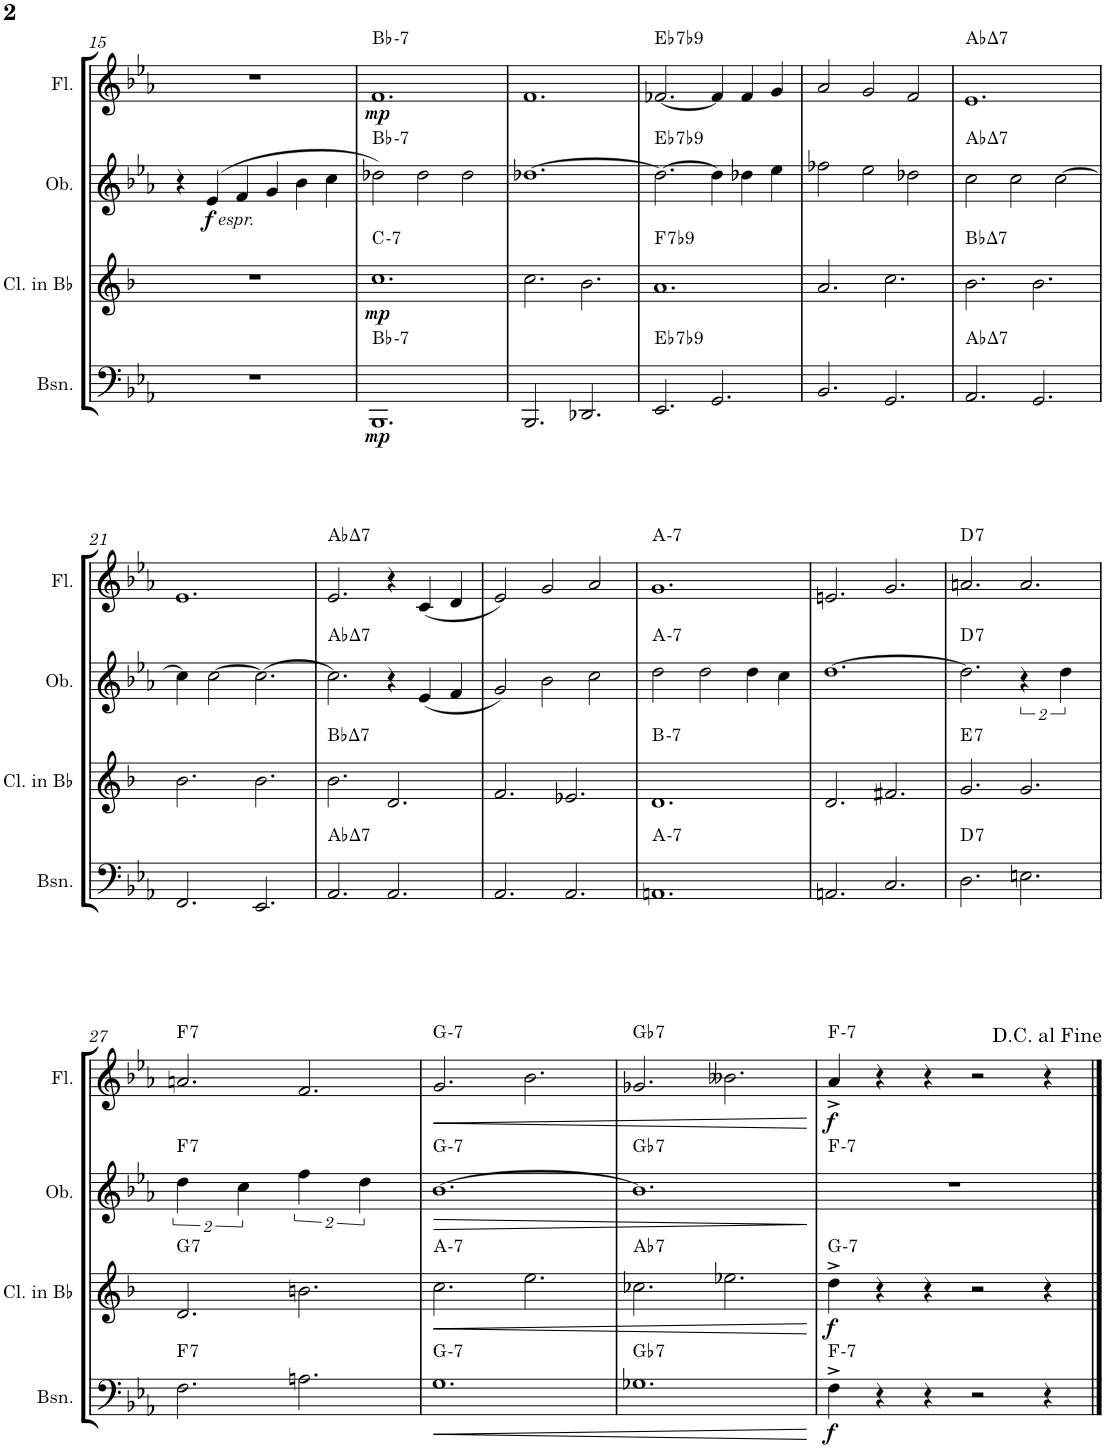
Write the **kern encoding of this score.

**kern	**dynam	**harte	**kern	**dynam	**harte	**kern	**dynam	**harte	**kern	**dynam	**harte
*part4	*part4	*part4	*part3	*part3	*part3	*part2	*part2	*part2	*part1	*part1	*part1
*staff4	*staff4	*	*staff3	*staff3	*	*staff2	*staff2	*	*staff1	*staff1	*
*I"Bassoon	*	*	*I"Clarinet in Bb	*	*	*I"Oboe	*	*	*I"Flute	*	*
*I'Bsn.	*	*	*I'Cl. in Bb	*	*	*I'Ob.	*	*	*I'Fl.	*	*
!!LO:PB:g=z
*clefF4	*	*	*clefG2	*	*	*clefG2	*	*	*clefG2	*	*
*	*	*	*Trd1c2	*	*	*	*	*	*	*	*
*k[b-e-a-]	*	*	*k[b-]	*	*	*k[b-e-a-]	*	*	*k[b-e-a-]	*	*
*M6/4	*	*	*M6/4	*	*	*M6/4	*	*	*M6/4	*	*
=15	=15	=15	=15	=15	=15	=15	=15	=15	=15	=15	=15
1.r	.	.	1.r	.	.	4r	.	.	1.r	.	.
!	!	!	!	!	!	!LO:TX:b:i:t=espr.	!	!	!	!	!
!	!	!	!	!	!	!	!LO:DY:b	!	!	!	!
.	.	.	.	.	.	(4e-/	f	.	.	.	.
.	.	.	.	.	.	4f/	.	.	.	.	.
.	.	.	.	.	.	4g/	.	.	.	.	.
.	.	.	.	.	.	4b-\	.	.	.	.	.
.	.	.	.	.	.	4cc\	.	.	.	.	.
=16	=16	=16	=16	=16	=16	=16	=16	=16	=16	=16	=16
!	!LO:DY:b	!LO:H:kt=7	!	!LO:DY:b	!LO:H:kt=7	!	!	!LO:H:kt=7	!	!LO:DY:b	!LO:H:kt=7
1.BBB-	mp	Bb:min7	1.cc	mp	C:min7	2dd-X\)	.	Bb:min7	1.f	mp	Bb:min7
.	.	.	.	.	.	2dd-\	.	.	.	.	.
.	.	.	.	.	.	2dd-\	.	.	.	.	.
=17	=17	=17	=17	=17	=17	=17	=17	=17	=17	=17	=17
2.BBB-/	.	.	2.cc\	.	.	[1.dd-X	.	.	1.f	.	.
2.DD-X/	.	.	2.b-\	.	.	.	.	.	.	.	.
=18	=18	=18	=18	=18	=18	=18	=18	=18	=18	=18	=18
!	!	!LO:H:kt=7	!	!	!LO:H:kt=7	!	!	!LO:H:kt=7	!	!	!LO:H:kt=7
2.EE-/	.	Eb:7(b9)	1.a	.	F:7(b9)	2.dd-\_	.	Eb:7(b9)	[2.f-X/	.	Eb:7(b9)
2.GG/	.	.	.	.	.	4dd-\]	.	.	4f-/]	.	.
.	.	.	.	.	.	4dd-X\	.	.	4f-/	.	.
.	.	.	.	.	.	4ee-\	.	.	4g/	.	.
=19	=19	=19	=19	=19	=19	=19	=19	=19	=19	=19	=19
2.BB-/	.	.	2.a/	.	.	2ff-X\	.	.	2a-/	.	.
.	.	.	.	.	.	2ee-\	.	.	2g/	.	.
2.GG/	.	.	2.cc\	.	.	.	.	.	.	.	.
.	.	.	.	.	.	2dd-X\	.	.	2f/	.	.
=20	=20	=20	=20	=20	=20	=20	=20	=20	=20	=20	=20
!	!	!LO:H:kt=7	!	!	!LO:H:kt=7	!	!	!LO:H:kt=7	!	!	!LO:H:kt=7
2.AA-/	.	Ab:maj7	2.b-\	.	Bb:maj7	2cc\	.	Ab:maj7	1.e-	.	Ab:maj7
.	.	.	.	.	.	2cc\	.	.	.	.	.
2.GG/	.	.	2.b-\	.	.	.	.	.	.	.	.
.	.	.	.	.	.	[2cc\	.	.	.	.	.
!!LO:LB:g=z
=21	=21	=21	=21	=21	=21	=21	=21	=21	=21	=21	=21
2.FF/	.	.	2.b-\	.	.	4cc\]	.	.	1.e-	.	.
.	.	.	.	.	.	[2cc\	.	.	.	.	.
2.EE-/	.	.	2.b-\	.	.	2.cc\_	.	.	.	.	.
=22	=22	=22	=22	=22	=22	=22	=22	=22	=22	=22	=22
!	!	!LO:H:kt=7	!	!	!LO:H:kt=7	!	!	!LO:H:kt=7	!	!	!LO:H:kt=7
2.AA-/	.	Ab:maj7	2.b-\	.	Bb:maj7	2.cc\]	.	Ab:maj7	2.e-/	.	Ab:maj7
2.AA-/	.	.	2.d/	.	.	4r	.	.	4r	.	.
.	.	.	.	.	.	(4e-/	.	.	(4c/	.	.
.	.	.	.	.	.	4f/	.	.	4d/	.	.
=23	=23	=23	=23	=23	=23	=23	=23	=23	=23	=23	=23
2.AA-/	.	.	2.f/	.	.	2g/)	.	.	2e-/)	.	.
.	.	.	.	.	.	2b-\	.	.	2g/	.	.
2.AA-/	.	.	2.e-X/	.	.	.	.	.	.	.	.
.	.	.	.	.	.	2cc\	.	.	2a-/	.	.
=24	=24	=24	=24	=24	=24	=24	=24	=24	=24	=24	=24
!	!	!LO:H:kt=7	!	!	!LO:H:kt=7	!	!	!LO:H:kt=7	!	!	!LO:H:kt=7
1.AAn	.	A:min7	1.d	.	B:min7	2dd\	.	A:min7	1.g	.	A:min7
.	.	.	.	.	.	2dd\	.	.	.	.	.
.	.	.	.	.	.	4dd\	.	.	.	.	.
.	.	.	.	.	.	4cc\	.	.	.	.	.
=25	=25	=25	=25	=25	=25	=25	=25	=25	=25	=25	=25
2.AAn/	.	.	2.d/	.	.	[1.dd	.	.	2.en/	.	.
2.C/	.	.	2.f#X/	.	.	.	.	.	2.g/	.	.
=26	=26	=26	=26	=26	=26	=26	=26	=26	=26	=26	=26
!	!	!LO:H:kt=7	!	!	!LO:H:kt=7	!	!	!LO:H:kt=7	!	!	!LO:H:kt=7
2.D\	.	D:7	2.g/	.	E:7	2.dd\]	.	D:7	2.an/	.	D:7
2.En\	.	.	2.g/	.	.	8%3r	.	.	2.a/	.	.
.	.	.	.	.	.	8%3dd\	.	.	.	.	.
!!LO:LB:g=z
=27	=27	=27	=27	=27	=27	=27	=27	=27	=27	=27	=27
!	!	!LO:H:kt=7	!	!	!LO:H:kt=7	!	!	!LO:H:kt=7	!	!	!LO:H:kt=7
2.F\	.	F:7	2.d/	.	G:7	8%3dd\	.	F:7	2.an/	.	F:7
.	.	.	.	.	.	8%3cc\	.	.	.	.	.
2.An\	.	.	2.bn\	.	.	8%3ff\	.	.	2.f/	.	.
.	.	.	.	.	.	8%3dd\	.	.	.	.	.
=28	=28	=28	=28	=28	=28	=28	=28	=28	=28	=28	=28
!	!LO:HP:b	!LO:H:kt=7	!	!LO:HP:b	!LO:H:kt=7	!	!LO:HP:b	!LO:H:kt=7	!	!LO:HP:b	!LO:H:kt=7
1.G	<	G:min7	2.cc\	<	A:min7	[1.b-	>	G:min7	2.g/	<	G:min7
.	.	.	2.ee\	.	.	.	.	.	2.b-\	.	.
=29	=29	=29	=29	=29	=29	=29	=29	=29	=29	=29	=29
!	!	!LO:H:kt=7	!	!	!LO:H:kt=7	!	!	!LO:H:kt=7	!	!	!LO:H:kt=7
1.G-X	.	Gb:7	2.cc-X\	.	Ab:7	1.b-]	.	Gb:7	2.g-X/	.	Gb:7
.	.	.	2.ee-X\	.	.	.	.	.	2.b--X\	.	.
.	[	.	.	[	.	.	]	.	.	[	.
=30	=30	=30	=30	=30	=30	=30	=30	=30	=30	=30	=30
!	!LO:DY:b	!LO:H:kt=7	!	!LO:DY:b	!LO:H:kt=7	!	!	!LO:H:kt=7	!	!LO:DY:b	!LO:H:kt=7
4F^\	f	F:min7	4dd^\	f	G:min7	1.r	.	F:min7	4a-^/	f	F:min7
4r	.	.	4r	.	.	.	.	.	4r	.	.
4r	.	.	4r	.	.	.	.	.	4r	.	.
2r	.	.	2r	.	.	.	.	.	2r	.	.
4r	.	.	4r	.	.	.	.	.	4r	.	.
==	==	==	==	==	==	==	==	==	==	==	==
*-	*-	*-	*-	*-	*-	*-	*-	*-	*-	*-	*-
